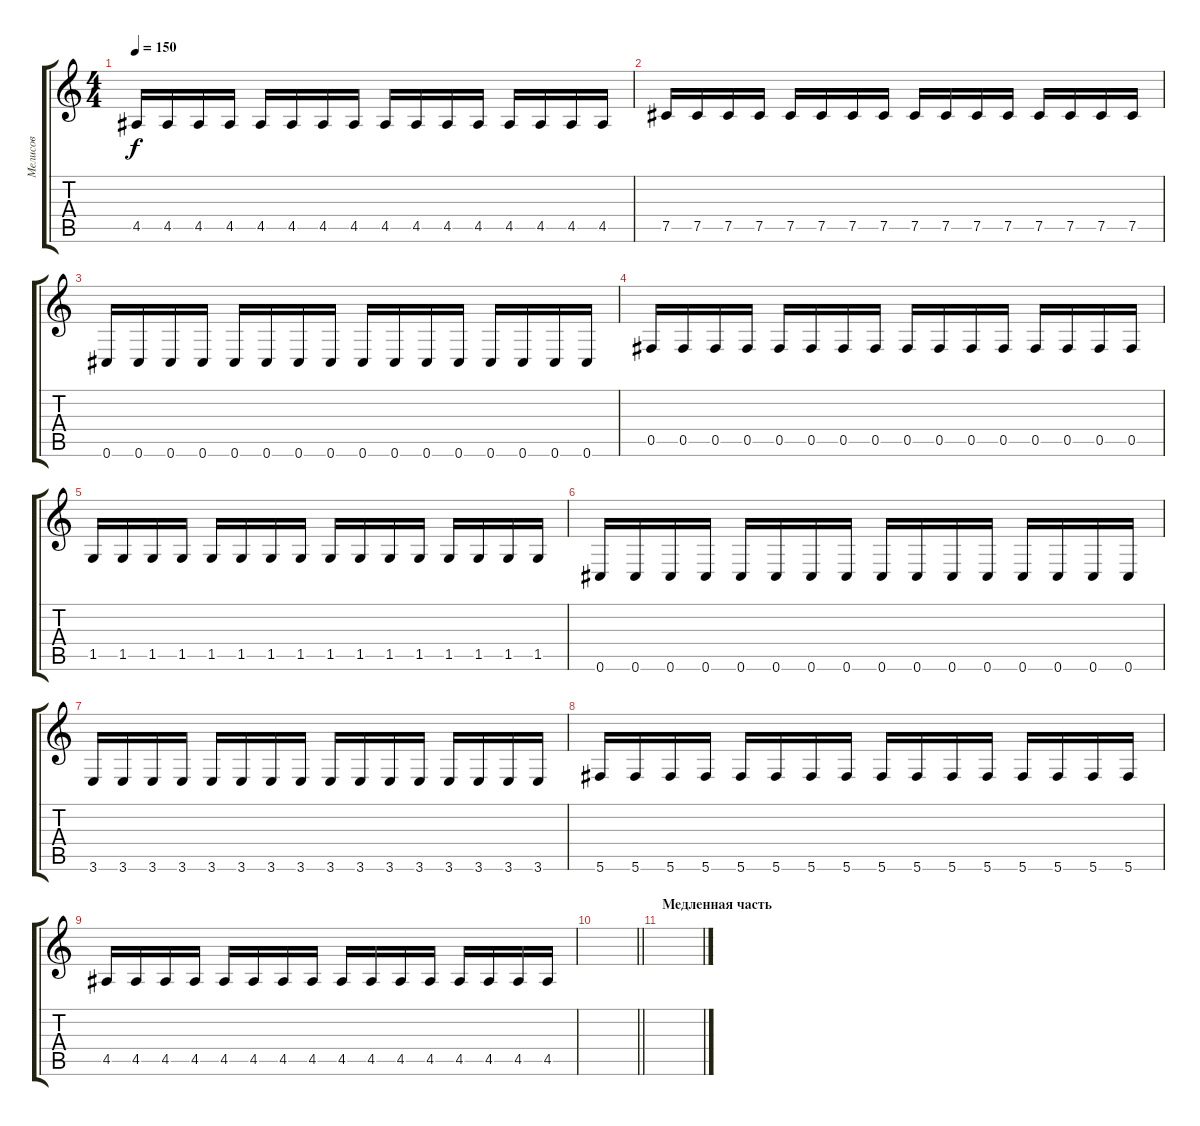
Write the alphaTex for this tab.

\track ("Мелисов" "Мелисов") {instrument distortionguitar}
\staff {score tabs}
\tuning (Db4 Ab3 E3 B2 Gb2 Db2) {hide}
\ts (4 4)
\tempo 150
\clef g2
\ks c
4.5.16{dy f} 4.5.16 4.5.16 4.5.16 4.5.16 4.5.16 4.5.16 4.5.16 4.5.16 4.5.16 4.5.16 4.5.16 4.5.16 4.5.16 4.5.16 4.5.16 |
7.5.16 7.5.16 7.5.16 7.5.16 7.5.16 7.5.16 7.5.16 7.5.16 7.5.16 7.5.16 7.5.16 7.5.16 7.5.16 7.5.16 7.5.16 7.5.16 |
0.6.16 0.6.16 0.6.16 0.6.16 0.6.16 0.6.16 0.6.16 0.6.16 0.6.16 0.6.16 0.6.16 0.6.16 0.6.16 0.6.16 0.6.16 0.6.16 |
0.5.16 0.5.16 0.5.16 0.5.16 0.5.16 0.5.16 0.5.16 0.5.16 0.5.16 0.5.16 0.5.16 0.5.16 0.5.16 0.5.16 0.5.16 0.5.16 |
1.5.16 1.5.16 1.5.16 1.5.16 1.5.16 1.5.16 1.5.16 1.5.16 1.5.16 1.5.16 1.5.16 1.5.16 1.5.16 1.5.16 1.5.16 1.5.16 |
0.6.16 0.6.16 0.6.16 0.6.16 0.6.16 0.6.16 0.6.16 0.6.16 0.6.16 0.6.16 0.6.16 0.6.16 0.6.16 0.6.16 0.6.16 0.6.16 |
3.6.16 3.6.16 3.6.16 3.6.16 3.6.16 3.6.16 3.6.16 3.6.16 3.6.16 3.6.16 3.6.16 3.6.16 3.6.16 3.6.16 3.6.16 3.6.16 |
5.6.16 5.6.16 5.6.16 5.6.16 5.6.16 5.6.16 5.6.16 5.6.16 5.6.16 5.6.16 5.6.16 5.6.16 5.6.16 5.6.16 5.6.16 5.6.16 |
4.5.16 4.5.16 4.5.16 4.5.16 4.5.16 4.5.16 4.5.16 4.5.16 4.5.16 4.5.16 4.5.16 4.5.16 4.5.16 4.5.16 4.5.16 4.5.16 |
\barLineRight lightlight
|
\section ("" "Медленная часть")
